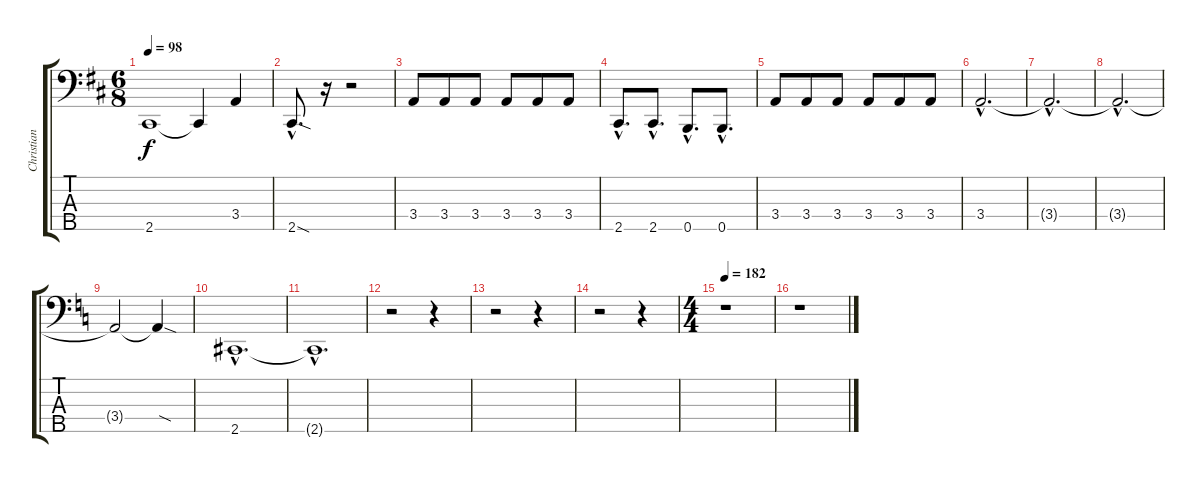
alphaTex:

\track ("Christian Olde Wolbers" "Christian ") {instrument electricbasspick}
\staff {score tabs}
\tuning (A2 E2 B1 Gb1 B0) {hide}
\ts (6 8)
\tempo 98
\clef f4
\ks d
2.5{t}.1{dy f} 2.5{t}.4 3.4.4 |
2.5{sod hac}.8{d} r.16 r.2 |
3.4.8 3.4.8 3.4.8 3.4.8 3.4.8 3.4.8 |
2.5{hac}.8{d} 2.5{hac}.8{d} 0.5{hac}.8{d} 0.5{hac}.8{d} |
3.4.8 3.4.8 3.4.8 3.4.8 3.4.8 3.4.8 |
3.4{hac}.2{d} |
3.4{hac t}.2{d} |
3.4{hac t}.2{d} |
\ks c
3.4{t}.2 3.4{sod t}.4 |
2.5{hac}.1{d} |
2.5{hac t}.1{d} |
r.2 r.4 |
r.2 r.4 |
r.2 r.4 |
\ts (4 4)
\tempo 182
r.1 |
r.1
